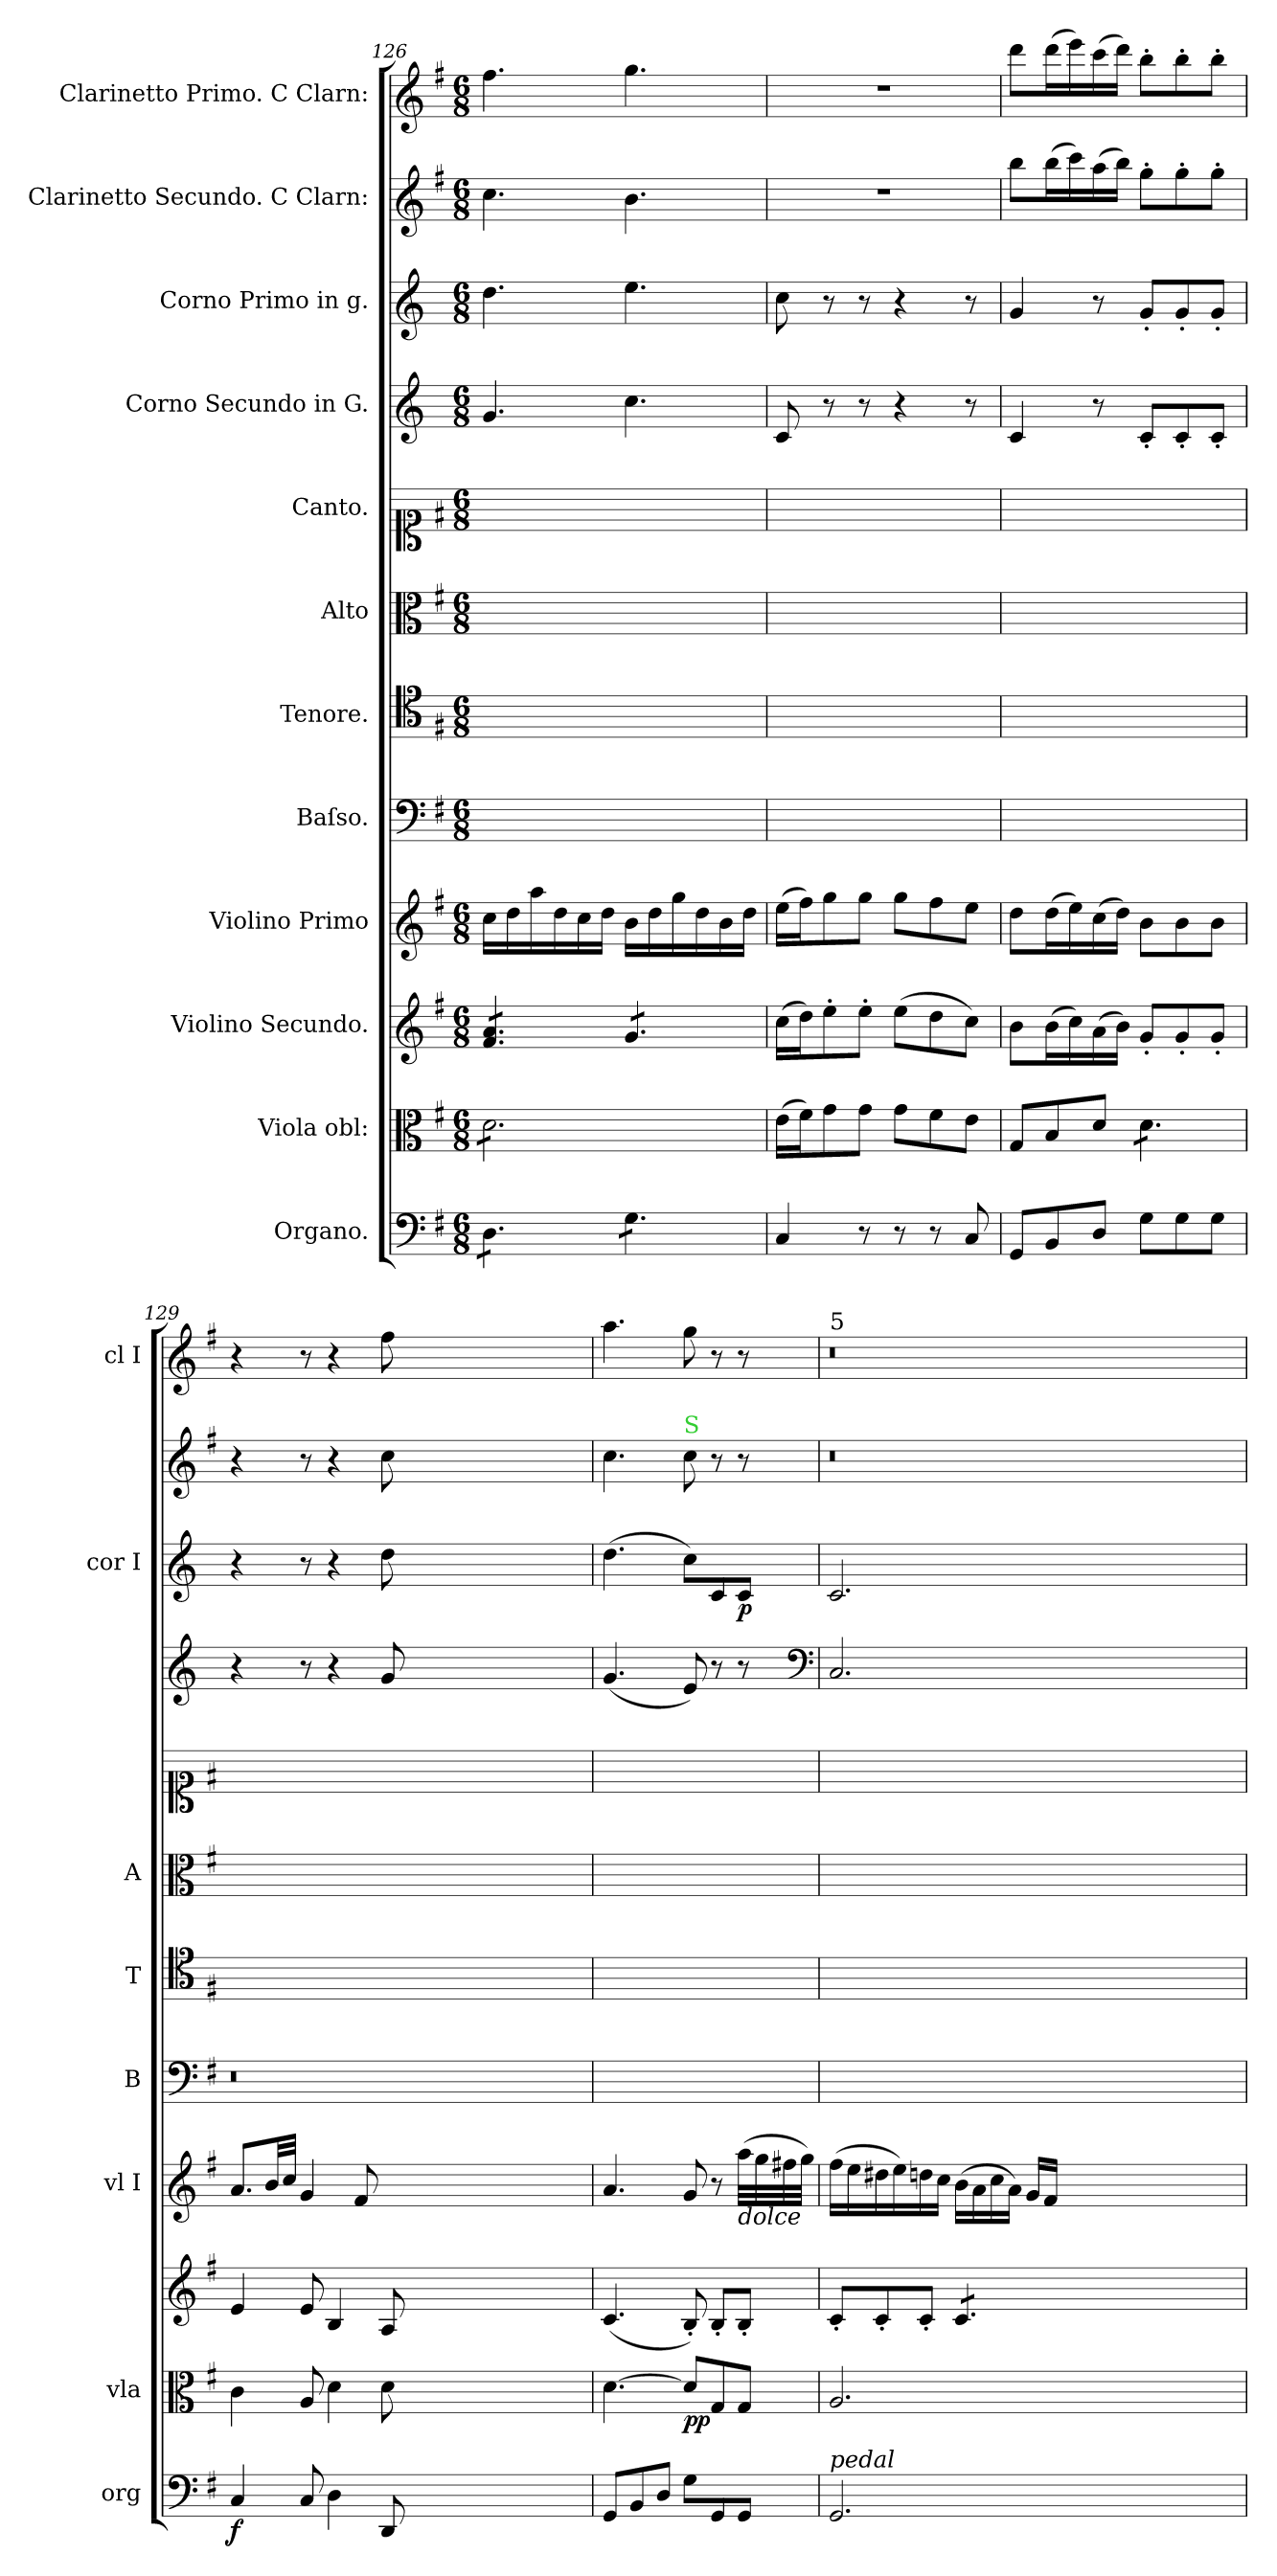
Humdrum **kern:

**kern	**dynam	**kern	**dynam	**kern	**dynam	**kern	**dynam	**kern	**kern	**kern	**kern	**kern	**kern	**dynam	**kern	**dynam	**kern
*part12	*part12	*part11	*part11	*part10	*part10	*part9	*part9	*part8	*part7	*part6	*part5	*part4	*part3	*part3	*part2	*part2	*part1
*staff12	*staff12	*staff11	*staff11	*staff10	*staff10	*staff9	*staff9	*staff8	*staff7	*staff6	*staff5	*staff4	*staff3	*staff3	*staff2	*staff2	*staff1
*I"Organo.	*	*I"Viola obl:	*	*I"Violino Secundo.	*	*I"Violino Primo	*	*I"Baſso.	*I"Tenore.	*I"Alto	*I"Canto.	*I"Corno Secundo in G.	*I"Corno Primo in g.	*	*I"Clarinetto Secundo. C Clarn:	*	*I"Clarinetto Primo. C Clarn:
*I'org	*	*I'vla	*	*	*	*I'vl I	*	*I'B	*I'T	*I'A	*	*	*I'cor I	*	*	*	*I'cl I
*clefF4	*	*clefC3	*	*clefG2	*	*clefG2	*	*clefF4	*clefC4	*clefC3	*clefC1	*clefG2	*clefG2	*	*clefG2	*	*clefG2
*	*	*	*	*	*	*	*	*	*	*	*	*ITrd3c5	*ITrd3c5	*	*	*	*
*k[f#]	*	*k[f#]	*	*k[f#]	*	*k[f#]	*	*k[f#]	*k[f#]	*k[f#]	*k[f#]	*k[f#]	*k[f#]	*	*k[f#]	*	*k[f#]
*G:	*	*G:	*	*G:	*	*G:	*	*G:	*G:	*G:	*G:	*G:	*G:	*	*G:	*	*G:
*M6/8	*	*M6/8	*	*M6/8	*	*M6/8	*	*M6/8	*M6/8	*M6/8	*M6/8	*M6/8	*M6/8	*	*M6/8	*	*M6/8
=126	=126	=126	=126	=126	=126	=126	=126	=126	=126	=126	=126	=126	=126	=126	=126	=126	=126
*tremolo	*	*	*	*	*	*	*	*	*	*	*	*	*	*	*	*	*
*	*	*tremolo	*	*	*	*	*	*	*	*	*	*	*	*	*	*	*
*	*	*	*	*tremolo	*	*	*	*	*	*	*	*	*	*	*	*	*
8D\L	.	8d\L	.	8f#/ 8a/L	.	16cc\LL	.	2.ryy	2.ryy	2.ryy	2.ryy	4.d/	4.a\	.	4.cc\	.	4.ff#\
.	.	.	.	.	.	16dd\	.	.	.	.	.	.	.	.	.	.	.
8D\	.	8d\	.	8f#/ 8a/	.	16aa\	.	.	.	.	.	.	.	.	.	.	.
.	.	.	.	.	.	16dd\	.	.	.	.	.	.	.	.	.	.	.
8D\J	.	8d\	.	8f#/ 8a/J	.	16cc\	.	.	.	.	.	.	.	.	.	.	.
.	.	.	.	.	.	16dd\JJ	.	.	.	.	.	.	.	.	.	.	.
8G\L	.	8d\	.	8g/L	.	16b\LL	.	.	.	.	.	4.g\	4.b\	.	4.b\	.	4.gg\
.	.	.	.	.	.	16dd\	.	.	.	.	.	.	.	.	.	.	.
8G\	.	8d\	.	8g/	.	16gg\	.	.	.	.	.	.	.	.	.	.	.
.	.	.	.	.	.	16dd\	.	.	.	.	.	.	.	.	.	.	.
8G\J	.	8d\J	.	8g/J	.	16b\	.	.	.	.	.	.	.	.	.	.	.
*	*	*	*	*Xtremolo	*	*	*	*	*	*	*	*	*	*	*	*	*
*	*	*Xtremolo	*	*	*	*	*	*	*	*	*	*	*	*	*	*	*
*Xtremolo	*	*	*	*	*	*	*	*	*	*	*	*	*	*	*	*	*
.	.	.	.	.	.	16dd\JJ	.	.	.	.	.	.	.	.	.	.	.
=127	=127	=127	=127	=127	=127	=127	=127	=127	=127	=127	=127	=127	=127	=127	=127	=127	=127
!	!	!	!LO:DY:b	!	!LO:DY:b	!	!LO:DY:b	!	!	!	!	!	!	!	!	!	!
4C/	.	(16e\LL	pia	(16cc\LL	piano	(16ee\LL	piano	2.ryy	2.ryy	2.ryy	2.ryy	8G/	8g\	.	2.r	.	2.r
.	.	16f#\J)	.	16dd\J)	.	16ff#\J)	.	.	.	.	.	.	.	.	.	.	.
.	.	8g\	.	8ee'\	.	8gg\	.	.	.	.	.	8r	8r	.	.	.	.
8r	.	8g\J	.	8ee'\J	.	8gg\J	.	.	.	.	.	8r	8r	.	.	.	.
8r	.	8g\L	.	(8ee\L	.	8gg\L	.	.	.	.	.	4r	4r	.	.	.	.
8r	.	8f#\	.	8dd\	.	8ff#\	.	.	.	.	.	.	.	.	.	.	.
!	!LO:DY:b	!	!	!	!	!	!	!	!	!	!	!	!	!	!	!	!
8C/	pia	8e\J	.	8cc\J)	.	8ee\J	.	.	.	.	.	8r	8r	.	.	.	.
=128	=128	=128	=128	=128	=128	=128	=128	=128	=128	=128	=128	=128	=128	=128	=128	=128	=128
8GG/L	.	8G/L	.	8b\L	.	8dd\L	.	2.ryy	2.ryy	2.ryy	2.ryy	4G/	4d/	.	8bb\L	.	8ddd\L
8BB/	.	8B/	.	(16b\L	.	(16dd\L	.	.	.	.	.	.	.	.	(16bb\L	.	(16ddd\L
.	.	.	.	16cc\)	.	16ee\)	.	.	.	.	.	.	.	.	16ccc\)	.	16eee\)
8D/J	.	8d/J	.	(16a\	.	(16cc\	.	.	.	.	.	8r	8r	.	(16aa\	.	(16ccc\
.	.	.	.	16b\JJ)	.	16dd\JJ)	.	.	.	.	.	.	.	.	16bb\JJ)	.	16ddd\JJ)
*	*	*tremolo	*	*	*	*	*	*	*	*	*	*	*	*	*	*	*
8G\L	.	8d\L	.	8g'/L	.	8b\L	.	.	.	.	.	8G'/L	8d'/L	.	8gg'\L	.	8bb'\L
8G\	.	8d\	.	8g'/	.	8b\	.	.	.	.	.	8G'/	8d'/	.	8gg'\	.	8bb'\
8G\J	.	8d\J	.	8g'/J	.	8b\J	.	.	.	.	.	8G'/J	8d'/J	.	8gg'\J	.	8bb'\J
*	*	*Xtremolo	*	*	*	*	*	*	*	*	*	*	*	*	*	*	*
=129	=129	=129	=129	=129	=129	=129	=129	=129	=129	=129	=129	=129	=129	=129	=129	=129	=129
!	!LO:DY:b	!	!LO:DY:b	!	!LO:DY:a	!	!LO:DY:b	!	!	!	!	!	!	!	!	!	!
4C/	f	4c\	fort	4e/	forto	8.a/L	forto	0.r	2.ryy	2.ryy	2.ryy	4r	4r	.	4r	.	4r
.	.	.	.	.	.	32b/LL	.	.	.	.	.	.	.	.	.	.	.
.	.	.	.	.	.	32cc/JJJ	.	.	.	.	.	.	.	.	.	.	.
8C/	.	8A/	.	8e/	.	4g/	.	.	.	.	.	8r	8r	.	8r	.	8r
4D\	.	4d\	.	4B/	.	.	.	.	.	.	.	4r	4r	.	4r	.	4r
.	.	.	.	.	.	8f#/	.	.	.	.	.	.	.	.	.	.	.
!	!	!	!	!	!	!	!	!	!	!	!	!	!	!	!	!LO:DY:a	!
8DD/	.	8d\	.	8A/	.	8ryy	.	.	.	.	.	8d/	8a\	.	8cc\	for	8ff#\
0ryy	.	0ryy	.	0ryy	.	0ryy	.	.	0ryy	0ryy	0ryy	0ryy	0ryy	.	0ryy	.	0ryy
4ryy	.	4ryy	.	4ryy	.	4ryy	.	.	4ryy	4ryy	4ryy	4ryy	4ryy	.	4ryy	.	4ryy
=130	=130	=130	=130	=130	=130	=130	=130	=130	=130	=130	=130	=130	=130	=130	=130	=130	=130
8GG/L	.	[4.d\	.	(4.c/	.	4.a/	.	2.ryy	2.ryy	2.ryy	2.ryy	(4.d/	(4.a\	.	4.cc\	.	4.aa\
8BB/	.	.	.	.	.	.	.	.	.	.	.	.	.	.	.	.	.
8D/J	.	.	.	.	.	.	.	.	.	.	.	.	.	.	.	.	.
!	!	!	!	!	!	!	!	!	!	!	!	!	!	!	!LO:TX:a:color=limegreen:t=S	!	!
!	!LO:DY:b	!	!LO:DY:b	!	!	!	!	!	!	!	!	!	!	!	!	!	!
8G\L	pia	8d\L]	pp	8B'/)	.	8g/	.	.	.	.	.	8B/)	8g\L)	.	8cc\	.	8gg\
!	!	!	!	!	!LO:DY:a	!	!LO:DY:b	!	!	!	!	!	!	!	!	!	!
8GG/	.	8G/	.	8B'/L	piano	8r	pia	.	.	.	.	8r	8G/	.	8r	.	8r
!	!	!	!	!	!	!LO:TX:b:i:t=dolce	!	!	!	!	!	!	!	!	!	!	!
8GG/J	.	8G/J	.	8B'/J	.	(32aa\LLL	.	.	.	.	.	8r	8G/J	p	8r	.	8r
.	.	.	.	.	.	32gg\	.	.	.	.	.	.	.	.	.	.	.
.	.	.	.	.	.	32ff#X\	.	.	.	.	.	.	.	.	.	.	.
.	.	.	.	.	.	32gg\JJJ)	.	.	.	.	.	.	.	.	.	.	.
*	*	*	*	*	*	*	*	*	*	*	*	*clefF4	*	*	*	*	*
=131	=131	=131	=131	=131	=131	=131	=131	=131	=131	=131	=131	=131	=131	=131	=131	=131	=131
!	!	!	!	!	!	!	!	!	!	!	!	!	!	!	!	!	!LO:TX:a:t=5
!LO:TX:a:i:t=pedal	!	!	!	!	!	!	!	!	!	!	!	!	!	!	!	!	!
2.GG/	.	2.A/	.	8c'/L	.	(16ff#\LL	.	0.ryy	2.ryy	2.ryy	2.ryy	2.GG/	2.G/	.	0.r	.	0.r
.	.	.	.	.	.	16ee\	.	.	.	.	.	.	.	.	.	.	.
.	.	.	.	8c'/	.	16dd#X\	.	.	.	.	.	.	.	.	.	.	.
.	.	.	.	.	.	16ee\)	.	.	.	.	.	.	.	.	.	.	.
.	.	.	.	8c'/J	.	16ddn\	.	.	.	.	.	.	.	.	.	.	.
.	.	.	.	.	.	16cc\JJ	.	.	.	.	.	.	.	.	.	.	.
*	*	*	*	*tremolo	*	*	*	*	*	*	*	*	*	*	*	*	*
.	.	.	.	8c/L	.	(16b\LL	.	.	.	.	.	.	.	.	.	.	.
.	.	.	.	.	.	16a\	.	.	.	.	.	.	.	.	.	.	.
.	.	.	.	8c/	.	16cc\	.	.	.	.	.	.	.	.	.	.	.
.	.	.	.	.	.	16a\JJ)	.	.	.	.	.	.	.	.	.	.	.
.	.	.	.	8c/J	.	16g/LL	.	.	.	.	.	.	.	.	.	.	.
*	*	*	*	*Xtremolo	*	*	*	*	*	*	*	*	*	*	*	*	*
.	.	.	.	.	.	16f#/JJ	.	.	.	.	.	.	.	.	.	.	.
0ryy	.	0ryy	.	0ryy	.	0ryy	.	.	0ryy	0ryy	0ryy	0ryy	0ryy	.	.	.	.
4ryy	.	4ryy	.	4ryy	.	4ryy	.	.	4ryy	4ryy	4ryy	4ryy	4ryy	.	.	.	.
=	=	=	=	=	=	=	=	=	=	=	=	=	=	=	=	=	=
*-	*-	*-	*-	*-	*-	*-	*-	*-	*-	*-	*-	*-	*-	*-	*-	*-	*-
